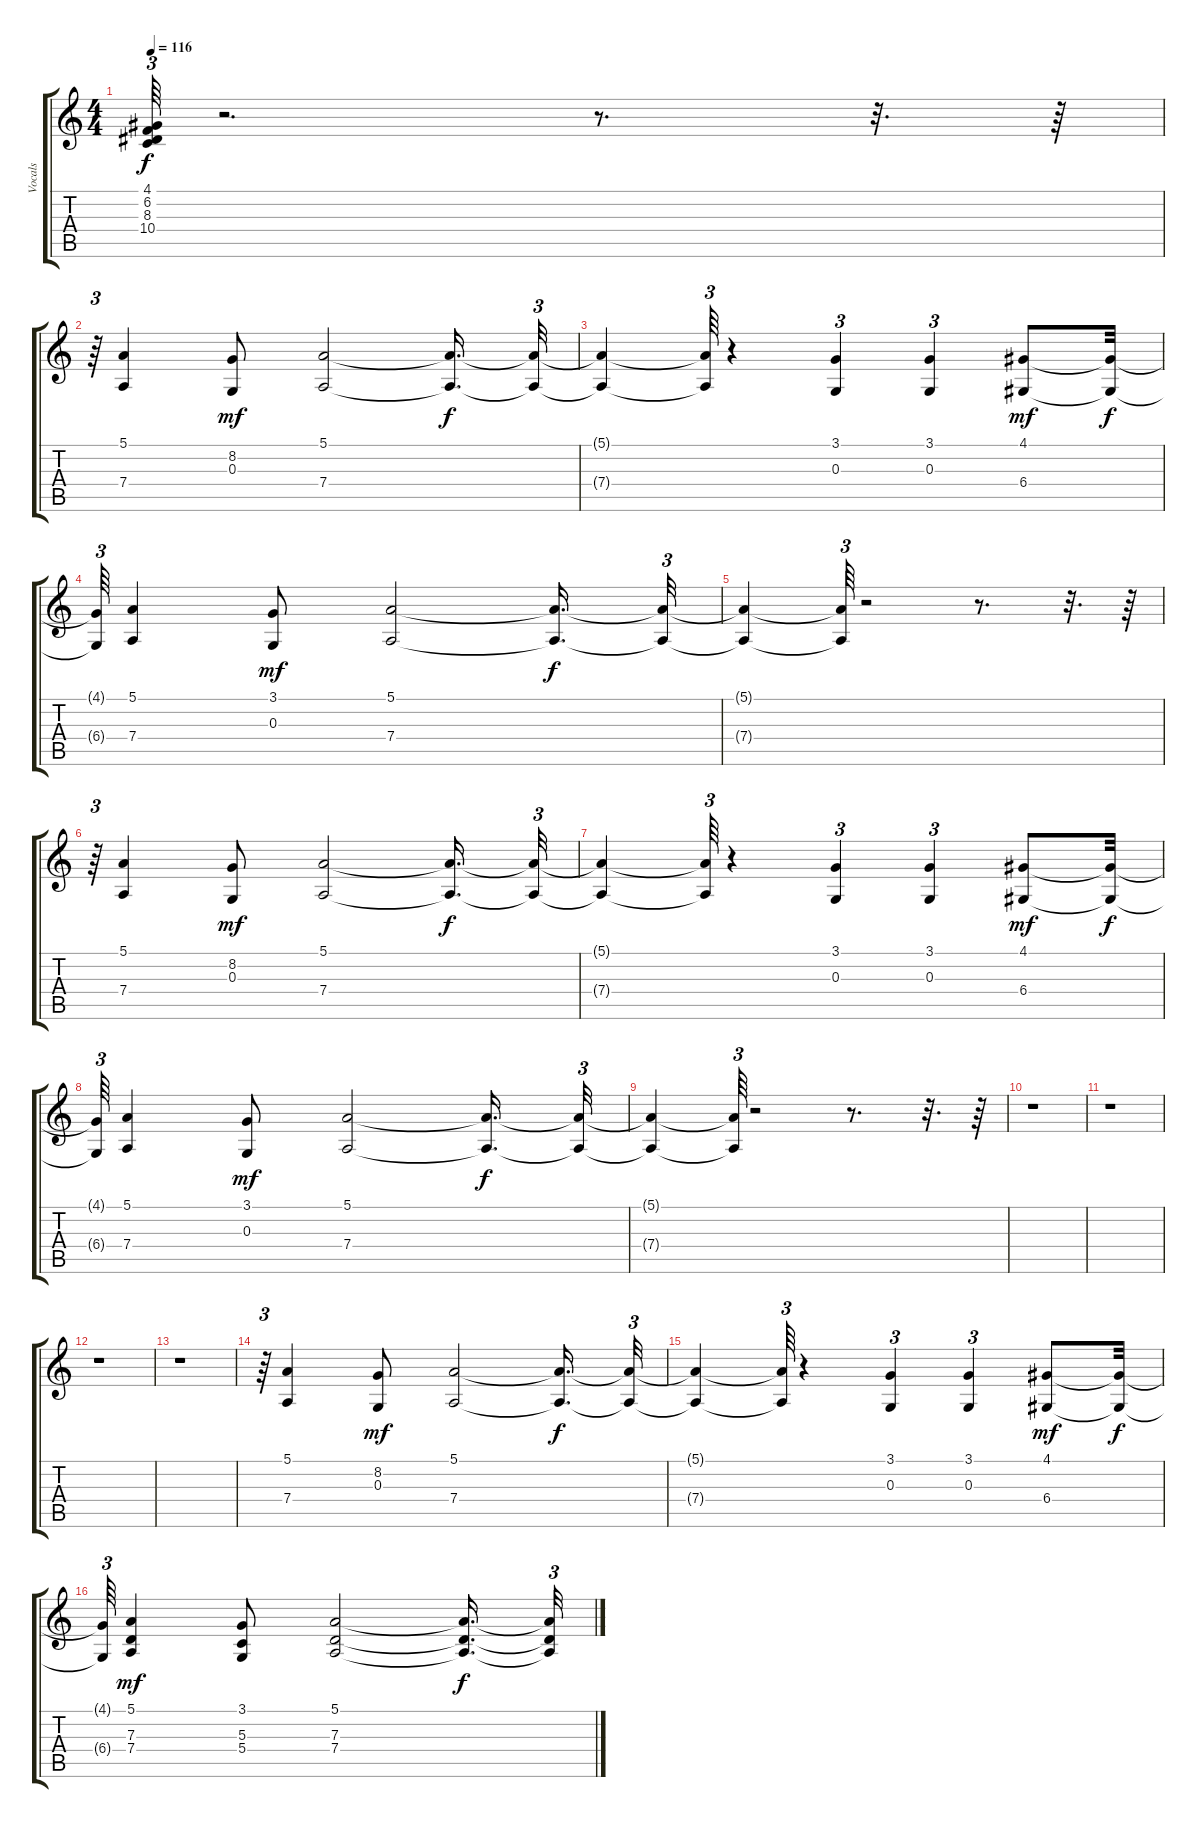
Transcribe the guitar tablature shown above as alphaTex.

\track ("Vocals" "Vocals") {instrument synthvoice}
\staff {score tabs}
\tuning (E4 B3 G3 D3 A2 E2) {hide}
\ts (4 4)
\tempo 116
\clef g2
\ks c
(4.1{t} 6.2{t} 8.3{t} 10.4{t}).64{tu (3 2) dy f} r.2{d} r.8{d} r.32{d} r.64 |
r.64{tu (3 2)} (5.1 7.4).4 (8.2 0.3).8{dy mf} (5.1 7.4).2 (5.1{t} 7.4{t}).16{d dy f} (5.1{t} 7.4{t}).32{tu (3 2)} |
(5.1{t} 7.4{t}).4 (5.1{t} 7.4{t}).64{tu (3 2)} r.4 (3.1 0.3).4{tu (3 2)} (3.1 0.3).4{tu (3 2)} (4.1 6.4).8{dy mf} (4.1{t} 6.4{t}).32{dy f} |
(4.1{t} 6.4{t}).64{tu (3 2)} (5.1 7.4).4 (3.1 0.3).8{dy mf} (5.1 7.4).2 (5.1{t} 7.4{t}).16{d dy f} (5.1{t} 7.4{t}).32{tu (3 2)} |
(5.1{t} 7.4{t}).4 (5.1{t} 7.4{t}).64{tu (3 2)} r.2 r.8{d} r.32{d} r.64 |
r.64{tu (3 2)} (5.1 7.4).4 (8.2 0.3).8{dy mf} (5.1 7.4).2 (5.1{t} 7.4{t}).16{d dy f} (5.1{t} 7.4{t}).32{tu (3 2)} |
(5.1{t} 7.4{t}).4 (5.1{t} 7.4{t}).64{tu (3 2)} r.4 (3.1 0.3).4{tu (3 2)} (3.1 0.3).4{tu (3 2)} (4.1 6.4).8{dy mf} (4.1{t} 6.4{t}).32{dy f} |
(4.1{t} 6.4{t}).64{tu (3 2)} (5.1 7.4).4 (3.1 0.3).8{dy mf} (5.1 7.4).2 (5.1{t} 7.4{t}).16{d dy f} (5.1{t} 7.4{t}).32{tu (3 2)} |
(5.1{t} 7.4{t}).4 (5.1{t} 7.4{t}).64{tu (3 2)} r.2 r.8{d} r.32{d} r.64 |
r.1 |
r.1 |
r.1 |
r.1 |
r.64{tu (3 2)} (5.1 7.4).4 (8.2 0.3).8{dy mf} (5.1 7.4).2 (5.1{t} 7.4{t}).16{d dy f} (5.1{t} 7.4{t}).32{tu (3 2)} |
(5.1{t} 7.4{t}).4 (5.1{t} 7.4{t}).64{tu (3 2)} r.4 (3.1 0.3).4{tu (3 2)} (3.1 0.3).4{tu (3 2)} (4.1 6.4).8{dy mf} (4.1{t} 6.4{t}).32{dy f} |
(4.1{t} 6.4{t}).64{tu (3 2)} (5.1 7.3 7.4).4{dy mf} (3.1 5.3 5.4).8 (5.1 7.3 7.4).2 (5.1{t} 7.3{t} 7.4{t}).16{d dy f} (5.1{t} 7.3{t} 7.4{t}).32{tu (3 2)}
